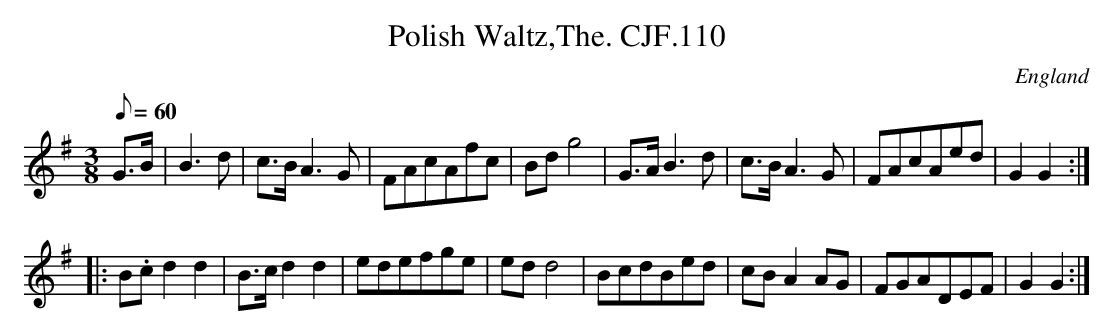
X:1
T:Polish Waltz,The. CJF.110
M:3/8
L:1/8
Q:60
O:England
K:G
G>B|B3d|c>BA3G|FAcAfc|Bdg4|G>AB3d|c>BA3G|FAcAed|G2G2:|:!B.cd2d2|
B>cd2d2|edefge|edd4|BcdBed|cBA2AG|FGADEF|G2G2:|]
